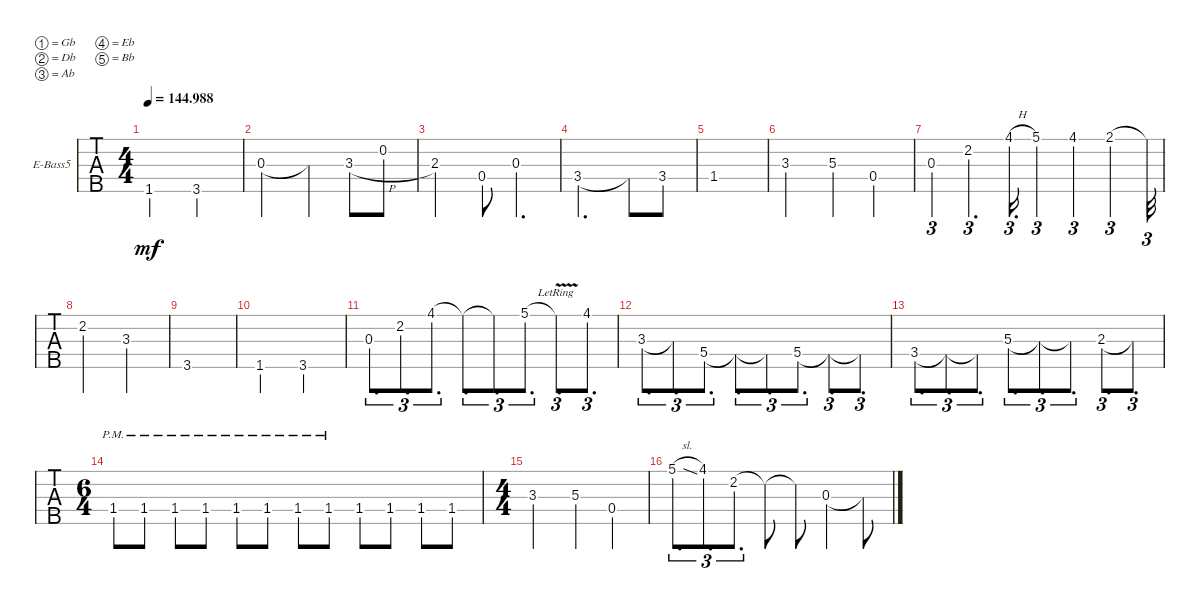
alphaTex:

\defaultSystemsLayout 4
\bracketExtendMode groupsimilarinstruments
\firstSystemTrackNameOrientation horizontal
\otherSystemsTrackNameOrientation horizontal
\track ("Electric Bass" "E-Bass5") {mute instrument electricbassfinger}
\staff {tabs}
\tuning (Gb2 Db2 Ab1 Eb1 Bb0)
\ts (4 4)
\tempo
144.988
\accidentals auto
\clef f4
\ottava regular
\simile none
\ks c
1.5.2{dy mf} 3.5.2 |
0.3.2 0.3{t}.4 3.3{h}.8 0.2.8 |
2.3.2 0.4.8 0.3.4{d} |
3.4.2{d} 3.4{t}.8 3.4.8 |
1.4.1 |
3.3.2 5.3.4 0.4.4 |
0.3.4{tu (3 2)} 2.2.4{d tu (3 2)} 4.1{h}.16{d tu (3 2)} 5.1{ac}.4{tu (3 2)} 4.1.4{tu (3 2)} 2.1.4{tu (3 2)} 2.1{t}.32{tu (3 2)} |
2.2{ac}.2 3.3.2 |
3.5.1 |
1.5.2 3.5.2 |
0.3.8{d tu (3 2)} 2.2.8{d tu (3 2)} 4.1.8{d tu (3 2)} 4.1{t}.8{d tu (3 2)} 4.1{t}.8{d tu (3 2)} 5.1.8{d tu (3 2)} 5.1{v lr t}.8{d tu (3 2)} 4.1.8{d tu (3 2)} |
3.3.8{d tu (3 2)} 3.3{t}.8{d tu (3 2)} 5.4.8{d tu (3 2)} 5.4{t}.8{d tu (3 2)} 5.4{t}.8{d tu (3 2)} 5.4.8{d tu (3 2)} 5.4{t}.8{d tu (3 2)} 5.4{t}.8{d tu (3 2)} |
3.4.8{d tu (3 2)} 3.4{t}.8{d tu (3 2)} 3.4{t}.8{d tu (3 2)} 5.3.8{d tu (3 2)} 5.3{t}.8{d tu (3 2)} 5.3{t}.8{d tu (3 2)} 2.3.8{d tu (3 2)} 2.3{t}.8{d tu (3 2)} |
\ts (6 4)
1.4{pm}.8 1.4{pm}.8 1.4{pm}.8 1.4{pm}.8 1.4{pm}.8 1.4{pm}.8 1.4{pm}.8 1.4{pm}.8 1.4.8 1.4.8 1.4.8 1.4.8 |
\ts (4 4)
3.3.2 5.3.4 0.4.4 |
5.1{sl}.8{d tu (3 2)} 4.1.8{d tu (3 2)} 2.2.8{d tu (3 2)} 2.2{t}.8 2.2{t}.8 0.3.4 0.3{t}.8
